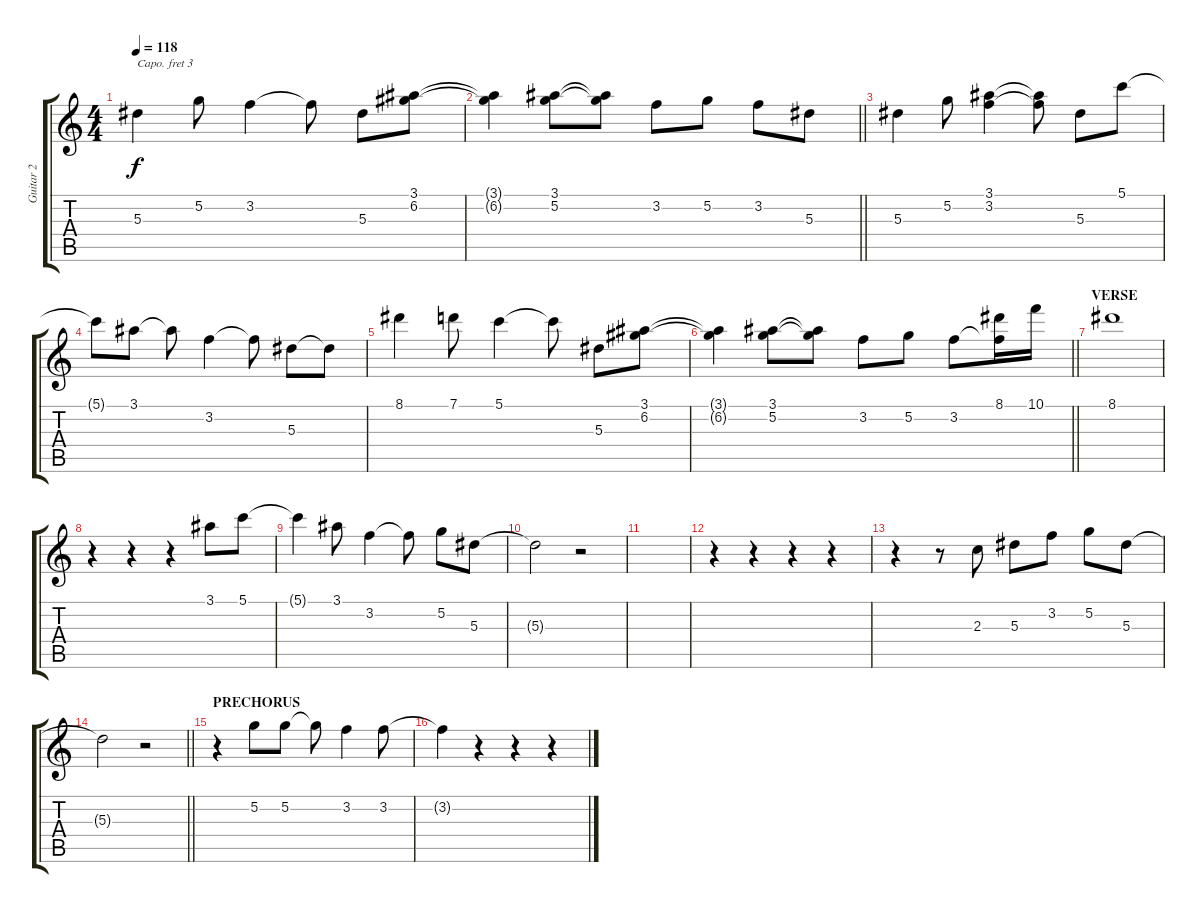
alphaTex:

\track ("Guitar 2" "Guitar 2") {instrument acousticguitarnylon}
\staff {score tabs}
\capo 3
\tuning (E4 B3 G3 D3 A2 E2) {hide}
\ts (4 4)
\tempo 118
\clef g2
\ks c
5.3{t}.4{dy f} 5.2.8 3.2.4 3.2{t}.8 5.3.8 (3.1 6.2).8 |
\barLineRight lightlight
(3.1{t} 6.2{t}).4 (3.1 5.2).8 (3.1{t} 5.2{t}).8 3.2.8 5.2.8 3.2.8 5.3.8 |
\section ("" "")
5.3.4 5.2.8 (3.1 3.2).4 (3.1{t} 3.2{t}).8 5.3.8 5.1.8 |
5.1{t}.8 3.1.8 3.1{t}.8 3.2.4 3.2{t}.8 5.3.8 5.3{t}.8 |
8.1.4 7.1.8 5.1.4 5.1{t}.8 5.3.8 (3.1 6.2).8 |
\barLineRight lightlight
(3.1{t} 6.2{t}).4 (3.1 5.2).8 (3.1{t} 5.2{t}).8 3.2.8 5.2.8 3.2.8 (8.1 3.2{t}).16 10.1.16 |
\section ("" "VERSE")
8.1.1 |
r.4 r.4 r.4 3.1.8 5.1.8 |
5.1{t}.4 3.1.8 3.2.4 3.2{t}.8 5.2.8 5.3.8 |
5.3{t}.2 r.2 |
|
r.4 r.4 r.4 r.4 |
r.4 r.8 2.3.8 5.3.8 3.2.8 5.2.8 5.3.8 |
\barLineRight lightlight
5.3{t}.2 r.2 |
\section ("" "PRECHORUS")
r.4 5.2.8 5.2.8 5.2{t}.8 3.2.4 3.2.8 |
3.2{t}.4 r.4 r.4 r.4
